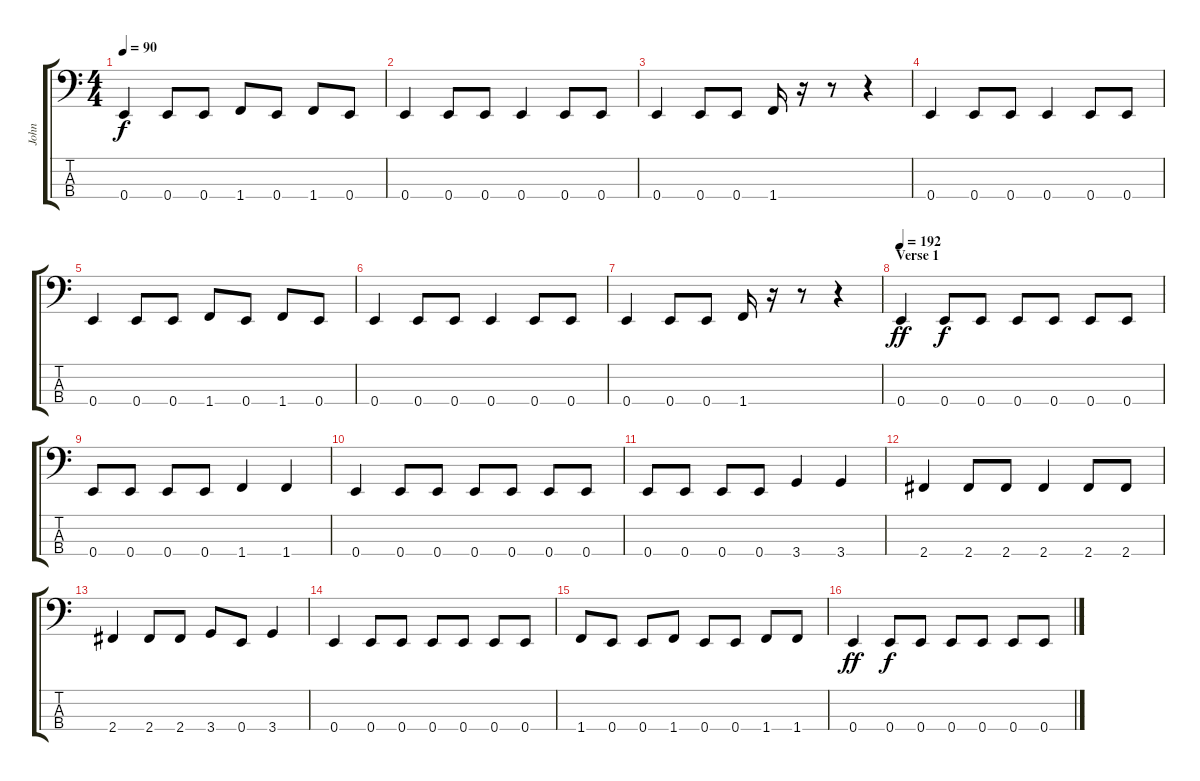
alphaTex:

\track ("John" "John") {instrument electricbassfinger}
\staff {score tabs}
\tuning (G2 D2 A1 E1) {hide}
\ts (4 4)
\tempo 90
\clef f4
\ks c
0.4.4{dy f} 0.4.8 0.4.8 1.4.8 0.4.8 1.4.8 0.4.8 |
0.4.4 0.4.8 0.4.8 0.4.4 0.4.8 0.4.8 |
0.4.4 0.4.8 0.4.8 1.4.16 r.16 r.8 r.4 |
0.4.4 0.4.8 0.4.8 0.4.4 0.4.8 0.4.8 |
0.4.4 0.4.8 0.4.8 1.4.8 0.4.8 1.4.8 0.4.8 |
0.4.4 0.4.8 0.4.8 0.4.4 0.4.8 0.4.8 |
0.4.4 0.4.8 0.4.8 1.4.16 r.16 r.8 r.4 |
\section ("" "Verse 1")
\tempo 192
0.4.4{dy ff} 0.4.8{dy f} 0.4.8 0.4.8 0.4.8 0.4.8 0.4.8 |
0.4.8 0.4.8 0.4.8 0.4.8 1.4.4 1.4.4 |
0.4.4 0.4.8 0.4.8 0.4.8 0.4.8 0.4.8 0.4.8 |
0.4.8 0.4.8 0.4.8 0.4.8 3.4.4 3.4.4 |
2.4.4 2.4.8 2.4.8 2.4.4 2.4.8 2.4.8 |
2.4.4 2.4.8 2.4.8 3.4.8 0.4.8 3.4.4 |
0.4.4 0.4.8 0.4.8 0.4.8 0.4.8 0.4.8 0.4.8 |
1.4.8 0.4.8 0.4.8 1.4.8 0.4.8 0.4.8 1.4.8 1.4.8 |
0.4.4{dy ff} 0.4.8{dy f} 0.4.8 0.4.8 0.4.8 0.4.8 0.4.8
